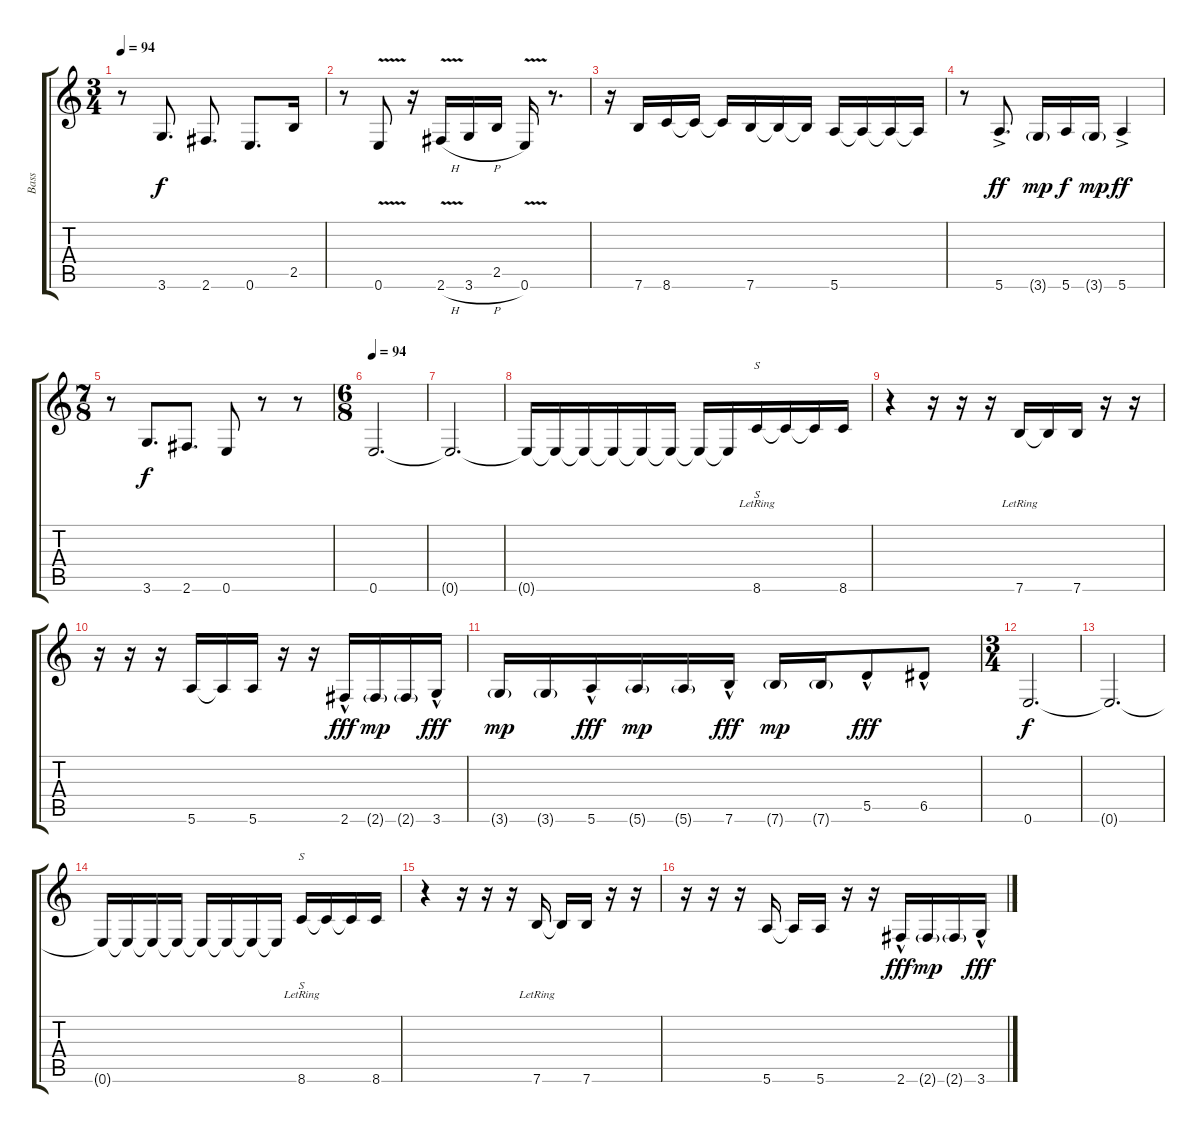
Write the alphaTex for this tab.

\track ("Bass" "Bass") {instrument fretlessbass}
\staff {score tabs}
\tuning (E4 B3 G3 D3 A2 E2) {hide}
\ts (3 4)
\tempo 94
\clef g2
\ks c
r.8{dy ff} 3.6.8{d dy f} 2.6.8{d} 0.6.8{d} 2.5.16 |
r.8 0.6{v}.8 r.16 2.6{v h}.16 3.6{h}.16 2.5.16 0.6{v}.16 r.8{d} |
r.16 7.6.16 8.6.16 8.6{t}.16 8.6{t}.16 7.6.16 7.6{t}.16 7.6{t}.16 5.6.16 5.6{t}.16 5.6{t}.16 5.6{t}.16 |
r.8 5.6{ac}.8{d dy ff} 3.6{g}.16{dy mp} 5.6.16{dy f} 3.6{g}.16{dy mp} 5.6{ac}.4{dy ff} |
\ts (7 8)
r.8 3.6.8{d dy f} 2.6.8{d} 0.6.8 r.8 r.8 |
\ts (6 8)
\tempo 94
0.6.2{d} |
0.6{t}.2{d} |
0.6{t}.16 0.6{t}.16 0.6{t}.16 0.6{t}.16 0.6{t}.16 0.6{t}.16 0.6{t}.16 0.6{t}.16 8.6{lr}.16{s} 8.6{t}.16 8.6{t}.16 8.6.16 |
r.4 r.16 r.16 r.16 7.6{lr}.16 7.6{t}.16 7.6.16 r.16 r.16 |
r.16 r.16 r.16 5.6.16 5.6{t}.16 5.6.16 r.16 r.16 2.6{hac}.16{dy fff} 2.6{g}.16{dy mp} 2.6{g}.16 3.6{hac}.16{dy fff} |
3.6{g}.16{dy mp} 3.6{g}.16 5.6{hac}.16{dy fff} 5.6{g}.16{dy mp} 5.6{g}.16 7.6{hac}.16{dy fff} 7.6{g}.16{dy mp} 7.6{g}.16 5.5{hac}.8{dy fff} 6.5{hac}.8 |
\ts (3 4)
0.6.2{d dy f} |
0.6{t}.2{d} |
0.6{t}.16 0.6{t}.16 0.6{t}.16 0.6{t}.16 0.6{t}.16 0.6{t}.16 0.6{t}.16 0.6{t}.16 8.6{lr}.16{s} 8.6{t}.16 8.6{t}.16 8.6.16 |
r.4 r.16 r.16 r.16 7.6{lr}.16 7.6{t}.16 7.6.16 r.16 r.16 |
r.16 r.16 r.16 5.6.16 5.6{t}.16 5.6.16 r.16 r.16 2.6{hac}.16{dy fff} 2.6{g}.16{dy mp} 2.6{g}.16 3.6{hac}.16{dy fff}
